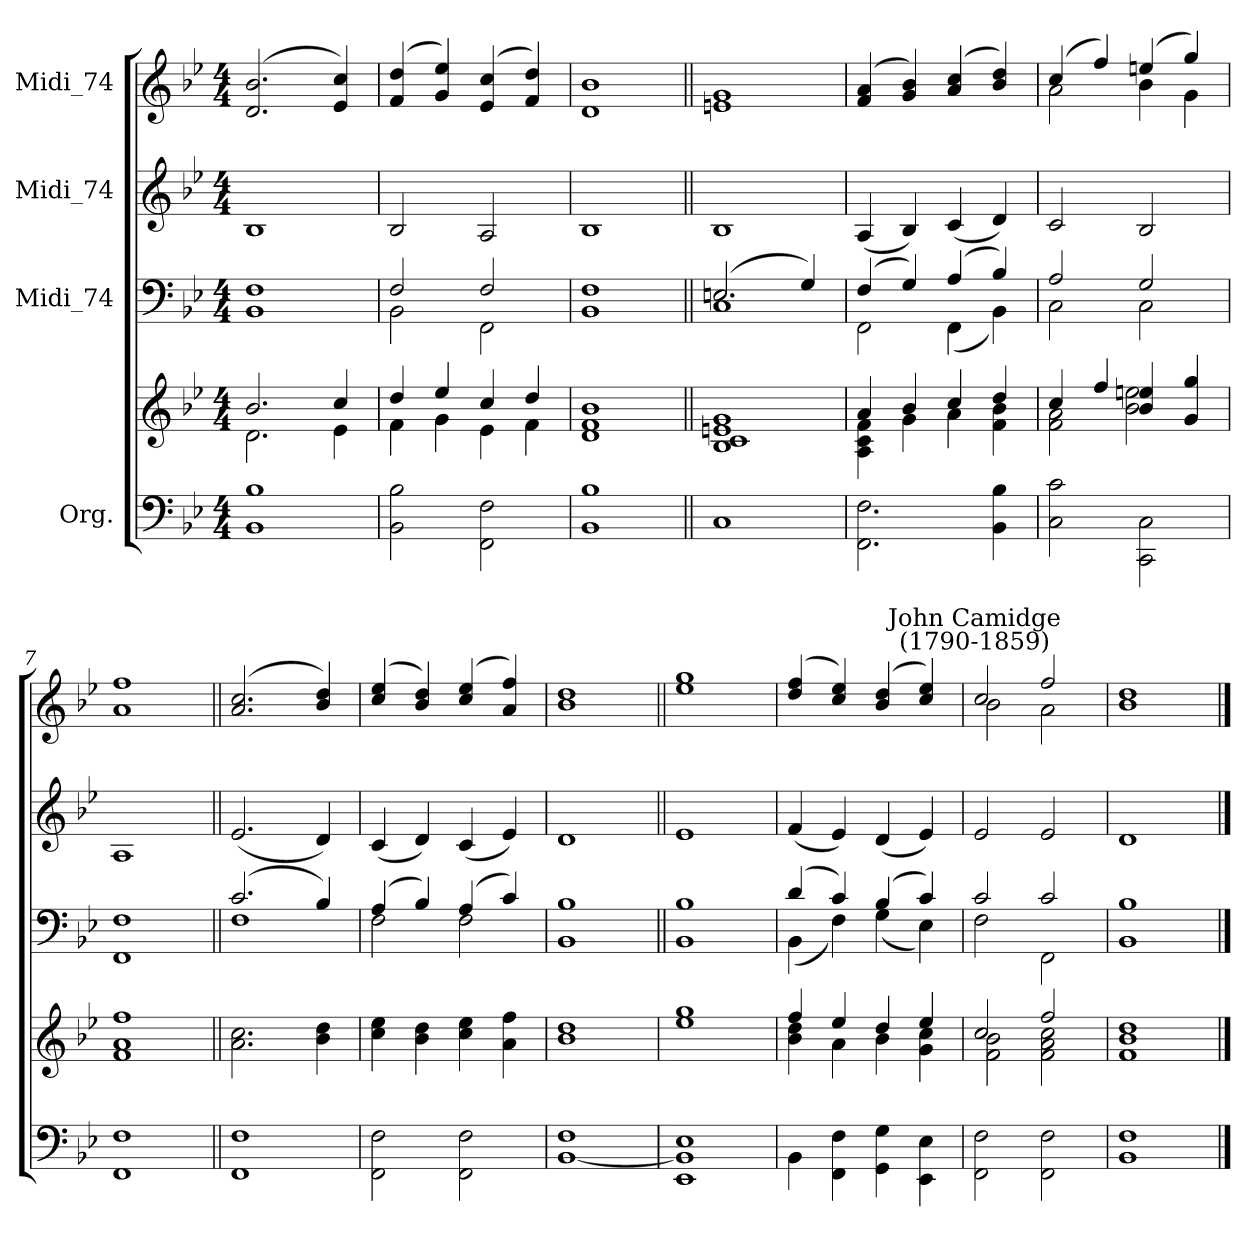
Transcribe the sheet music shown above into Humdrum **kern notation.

**kern	**kern	**kern	**kern	**kern
*part4	*part4	*part3	*part2	*part1
*staff5	*staff4	*staff3	*staff2	*staff1
*I"Org.	*	*I"Midi_74	*I"Midi_74	*I"Midi_74
*clefF4	*clefG2	*clefF4	*clefG2	*clefG2
*k[b-e-]	*k[b-e-]	*k[b-e-]	*k[b-e-]	*k[b-e-]
*B-:	*B-:	*B-:	*B-:	*B-:
*M4/4	*M4/4	*M4/4	*M4/4	*M4/4
=1	=1	=1	=1	=1
*^	*^	*^	*	*^
1ryy	1BB-\ 1B-\	2.b-/	2.d\	1F/	1BB-\	1B-	(<2.d 2.b-	1ryy
.	.	4cc/	4e-\	.	.	.	4e- 4cc)	.
=2	=2	=2	=2	=2	=2	=2	=2	=2
1ryy	2BB-\ 2B-\	4dd/	4f\	2F/	2BB-\	2B-	(<4f 4dd	1ryy
.	.	4ee-/	4g\	.	.	.	4g/ 4ee-/)	.
.	2FF\ 2F\	4cc/	4e-\	2F/	2FF\	2A	(<4e- 4cc	.
.	.	4dd/	4f\	.	.	.	4f 4dd)	.
=3	=3	=3	=3	=3	=3	=3	=3	=3
1ryy	1BB-\ 1B-\	1d/ 1f/ 1b-/	1ryy	1F/	1BB-\	1B-	1d 1b-	1ryy
=4||	=4||	=4||	=4||	=4||	=4||	=4||	=4||	=4||
1ryy	1C\	1B-/ 1c/ 1en/ 1g/	1ryy	(>2.En/	1C\	1B-	1en 1g	1ryy
.	.	.	.	4G/)	.	.	.	.
=5	=5	=5	=5	=5	=5	=5	=5	=5
1ryy	2.FF\ 2.F\	4a/	4A\ 4c\ 4f\	(>4F/	2FF\	(<4A	(<4f 4a	1ryy
.	.	4b-/	4g\	4G/)	.	4B-)	4g 4b-)	.
.	.	4cc/	4a\	(>4A/	(4FF\	(<4c	(>4a 4cc	.
.	4BB-\ 4B-\	4dd/	4f\ 4b-\	4B-/)	4BB-\)	4d)	4b- 4dd)	.
=6	=6	=6	=6	=6	=6	=6	=6	=6
1ryy	2C\ 2c\	4cc/	2f\ 2a\	2A/	2C\	2c	(>4cc/	2a\
.	.	4ff/	.	.	.	.	4ff/)	.
.	2CC\ 2C\	4b-/ 4een/	2b-\ 2ee\	2G/	2C\	2B-	(>4een/	4b-\
.	.	4g/ 4gg/	.	.	.	.	4gg/)	4g\
=7	=7	=7	=7	=7	=7	=7	=7	=7
1ryy	1FF\ 1F\	1f/ 1a/ 1ff/	1ryy	1F/	1FF\	1A	1a 1ff	1ryy
=8||	=8||	=8||	=8||	=8||	=8||	=8||	=8||	=8||
1ryy	1FF\ 1F\	2.a\ 2.cc\	1ryy	(>2.c/	1F\	(<2.e-	(>2.a 2.cc	1ryy
.	.	4b-\ 4dd\	.	4B-/)	.	4d)	4b- 4dd)	.
=9	=9	=9	=9	=9	=9	=9	=9	=9
1ryy	2FF\ 2F\	4cc\ 4ee-\	1ryy	(>4A/	2F\	(<4c	(>4cc 4ee-	1ryy
.	.	4b-\ 4dd\	.	4B-/)	.	4d)	4b- 4dd)	.
.	2FF\ 2F\	4cc\ 4ee-\	.	(>4A/	2F\	(<4c	(>4cc 4ee-	.
.	.	4a\ 4ff\	.	4c/)	.	4e-)	4a 4ff)	.
=10	=10	=10	=10	=10	=10	=10	=10	=10
1F/	[1BB-\	1b-\ 1dd\	1ryy	1B-/	1BB-\	1d	1b- 1dd	1ryy
=11	=11	=11	=11	=11||	=11||	=11||	=11||	=11||
1EE-/ 1E-/	1BB-\]	1ee-/ 1gg/	1ryy	1B-/	1BB-\	1e-	1ee- 1gg	1ryy
=12	=12	=12	=12	=12	=12	=12	=12	=12
1ryy	4BB-\	4ff/	4b-\ 4dd\	(>4d/	(4BB-\	(<4f	(>4dd 4ff	1ryy
.	4FF\ 4F\	4ee-/	4a\	4c/)	4F\)	4e-)	4cc 4ee-)	.
.	4GG\ 4G\	4dd/	4b-\	(>4B-/	(<4G\	(<4d	(>4b- 4dd	.
.	4EE-\ 4E-\	4ee-/	4g\ 4cc\	4c/)	4E-\)	4e-)	4cc 4ee-)	.
=13	=13	=13	=13	=13	=13	=13	=13	=13
!	!	!	!	!	!	!	!LO:TX:a:cj:t=John Camidge\n(1790-1859)	!
1ryy	2FF\ 2F\	2cc/	2f\ 2b-\	2c/	2F\	2e-	2cc/	2b-\
.	2FF\ 2F\	2ff/	2f\ 2a\ 2cc\	2c/	2FF\	2e-	2ff/	2a\
=14	=14	=14	=14	=14	=14	=14	=14	=14
1ryy	1BB-\ 1F\	1f/ 1b-/ 1dd/	1ryy	1B-/	1BB-\	1d	1b- 1dd	1ryy
*v	*v	*	*	*v	*v	*	*v	*v
*	*v	*v	*	*	*
==	==	==	==	==
*-	*-	*-	*-	*-
